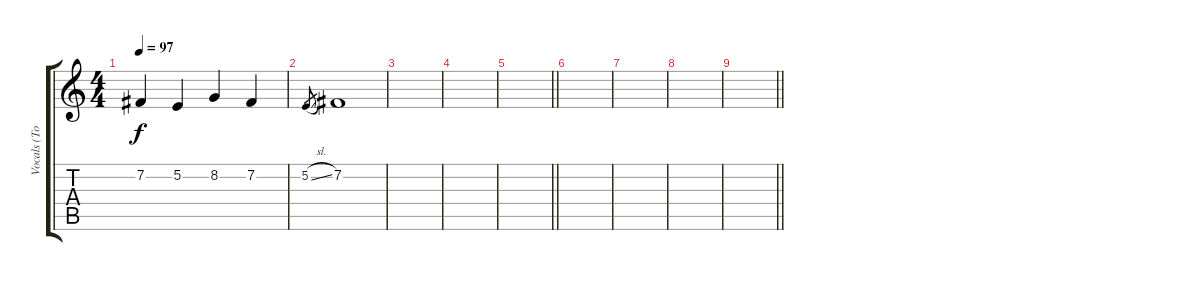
\track ("Vocals (Todd Smith)" "Vocals (To") {instrument altosax}
\staff {score tabs}
\tuning (E4 B3 G3 D3 A2 E2) {hide}
\ts (4 4)
\tempo 97
\clef g2
\ks c
7.2.4{dy f} 5.2.4 8.2.4 7.2.4 |
5.2{sl}.8{gr} 7.2.1 |
|
|
\barLineRight lightlight
|
|
|
|
\barLineRight lightlight
